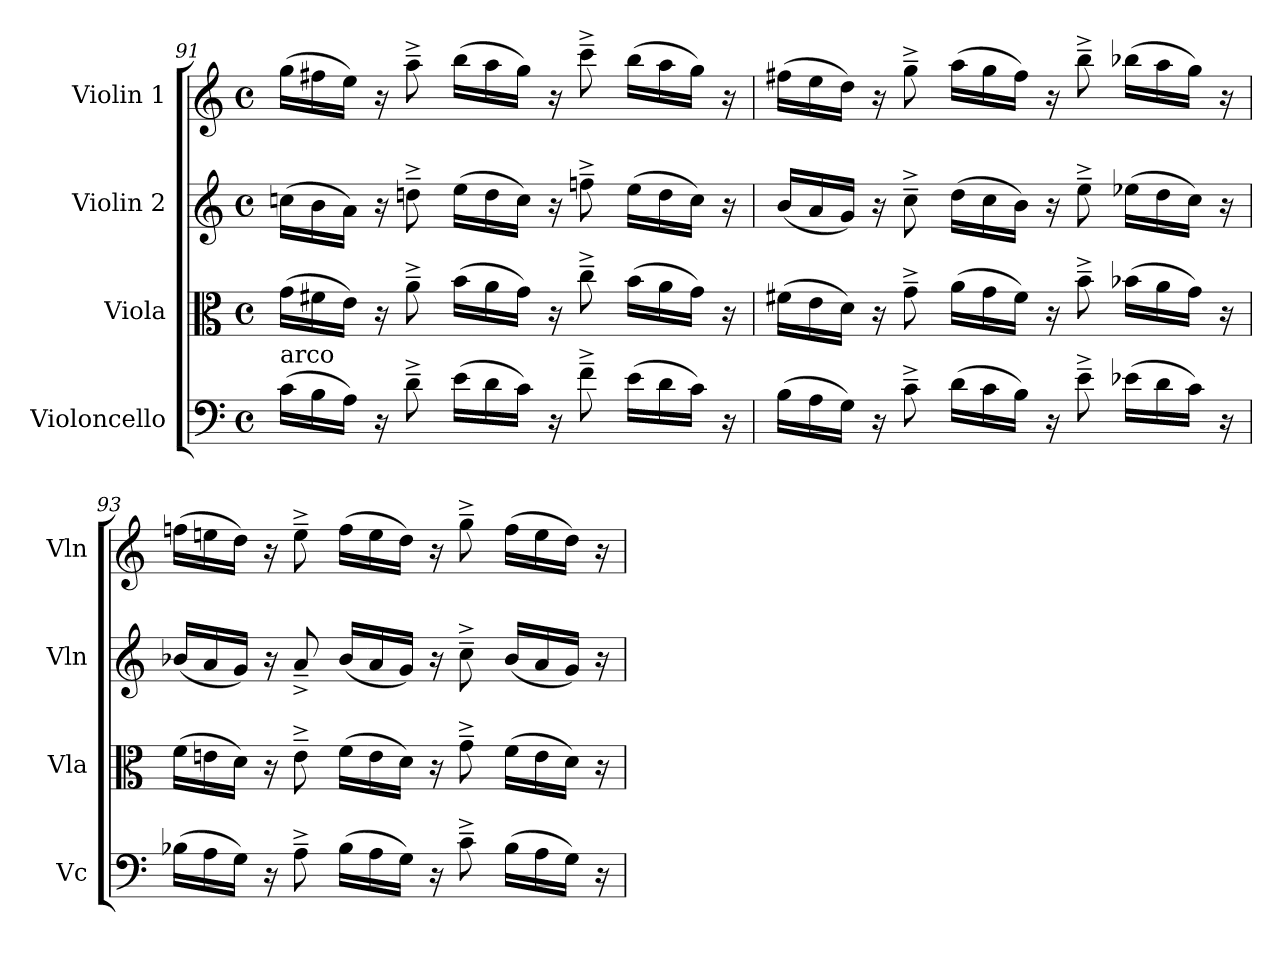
**kern	**dynam	**kern	**dynam	**kern	**dynam	**kern	**dynam
*part4	*part4	*part3	*part3	*part2	*part2	*part1	*part1
*staff4	*staff4	*staff3	*staff3	*staff2	*staff2	*staff1	*staff1
*I"Violoncello	*	*I"Viola	*	*I"Violin 2	*	*I"Violin 1	*
*I'Vc	*	*I'Vla	*	*I'Vln	*	*I'Vln	*
*clefF4	*	*clefC3	*	*clefG2	*	*clefG2	*
*k[]	*	*k[]	*	*k[]	*	*k[]	*
*M4/4	*	*M4/4	*	*M4/4	*	*M4/4	*
*met(c)	*	*met(c)	*	*met(c)	*	*met(c)	*
=91	=91	=91	=91	=91	=91	=91	=91
!LO:TX:a:t=arco	!	!	!	!	!	!	!
!	!LO:DY:b	!	!	!	!	!	!
!	!LO:DY:n=1:b	!	!LO:DY:b	!	!	!	!
!	!	!	!LO:DY:n=1:b	!	!LO:DY:b	!	!
!	!	!	!	!	!LO:DY:n=1:b	!	!LO:DY:b
!	!	!	!	!	!	!	!LO:DY:n=1:b
(16c\LL	ff other-dynamics	(16g\LL	ff other-dynamics	(16ccn\LL	ff other-dynamics	(16gg\LL	ff other-dynamics
16B\	.	16f#X\	.	16b\	.	16ff#X\	.
16A\JJ)	.	16e\JJ)	.	16a\JJ)	.	16ee\JJ)	.
16r	.	16r	.	16r	.	16r	.
8d~^\	.	8a~^\	.	8ddn~^\	.	8aa~^\	.
(16e\LL	.	(16b\LL	.	(16ee\LL	.	(16bb\LL	.
16d\	.	16a\	.	16dd\	.	16aa\	.
16c\JJ)	.	16g\JJ)	.	16cc\JJ)	.	16gg\JJ)	.
16r	.	16r	.	16r	.	16r	.
8f~^\	.	8cc~^\	.	8ffn~^\	.	8ccc~^\	.
(16e\LL	.	(16b\LL	.	(16ee\LL	.	(16bb\LL	.
16d\	.	16a\	.	16dd\	.	16aa\	.
16c\JJ)	.	16g\JJ)	.	16cc\JJ)	.	16gg\JJ)	.
16r	.	16r	.	16r	.	16r	.
!!LO:LB:g=z
=92	=92	=92	=92	=92	=92	=92	=92
(16B\LL	.	(16f#X\LL	.	(16b/LL	.	(16ff#X\LL	.
16A\	.	16e\	.	16a/	.	16ee\	.
16G\JJ)	.	16d\JJ)	.	16g/JJ)	.	16dd\JJ)	.
16r	.	16r	.	16r	.	16r	.
8c~^\	.	8g~^\	.	8cc~^\	.	8gg~^\	.
(16d\LL	.	(16a\LL	.	(16dd\LL	.	(16aa\LL	.
16c\	.	16g\	.	16cc\	.	16gg\	.
16B\JJ)	.	16f#\JJ)	.	16b\JJ)	.	16ff#\JJ)	.
16r	.	16r	.	16r	.	16r	.
8e~^\	.	8b~^\	.	8ee~^\	.	8bb~^\	.
(16e-X\LL	.	(16b-X\LL	.	(16ee-X\LL	.	(16bb-X\LL	.
16d\	.	16a\	.	16dd\	.	16aa\	.
16c\JJ)	.	16g\JJ)	.	16cc\JJ)	.	16gg\JJ)	.
16r	.	16r	.	16r	.	16r	.
=93	=93	=93	=93	=93	=93	=93	=93
(16B-X\LL	.	(16f\LL	.	(16b-X/LL	.	(16ffn\LL	.
16A\	.	16en\	.	16a/	.	16een\	.
16G\JJ)	.	16d\JJ)	.	16g/JJ)	.	16dd\JJ)	.
16r	.	16r	.	16r	.	16r	.
8A~^\	.	8e~^\	.	8a~^/	.	8ee~^\	.
(16B-\LL	.	(16f\LL	.	(16b-/LL	.	(16ff\LL	.
16A\	.	16e\	.	16a/	.	16ee\	.
16G\JJ)	.	16d\JJ)	.	16g/JJ)	.	16dd\JJ)	.
16r	.	16r	.	16r	.	16r	.
8c~^\	.	8g~^\	.	8cc~^\	.	8gg~^\	.
(16B-\LL	.	(16f\LL	.	(16b-/LL	.	(16ff\LL	.
16A\	.	16e\	.	16a/	.	16ee\	.
16G\JJ)	.	16d\JJ)	.	16g/JJ)	.	16dd\JJ)	.
16r	.	16r	.	16r	.	16r	.
=	=	=	=	=	=	=	=
*-	*-	*-	*-	*-	*-	*-	*-
